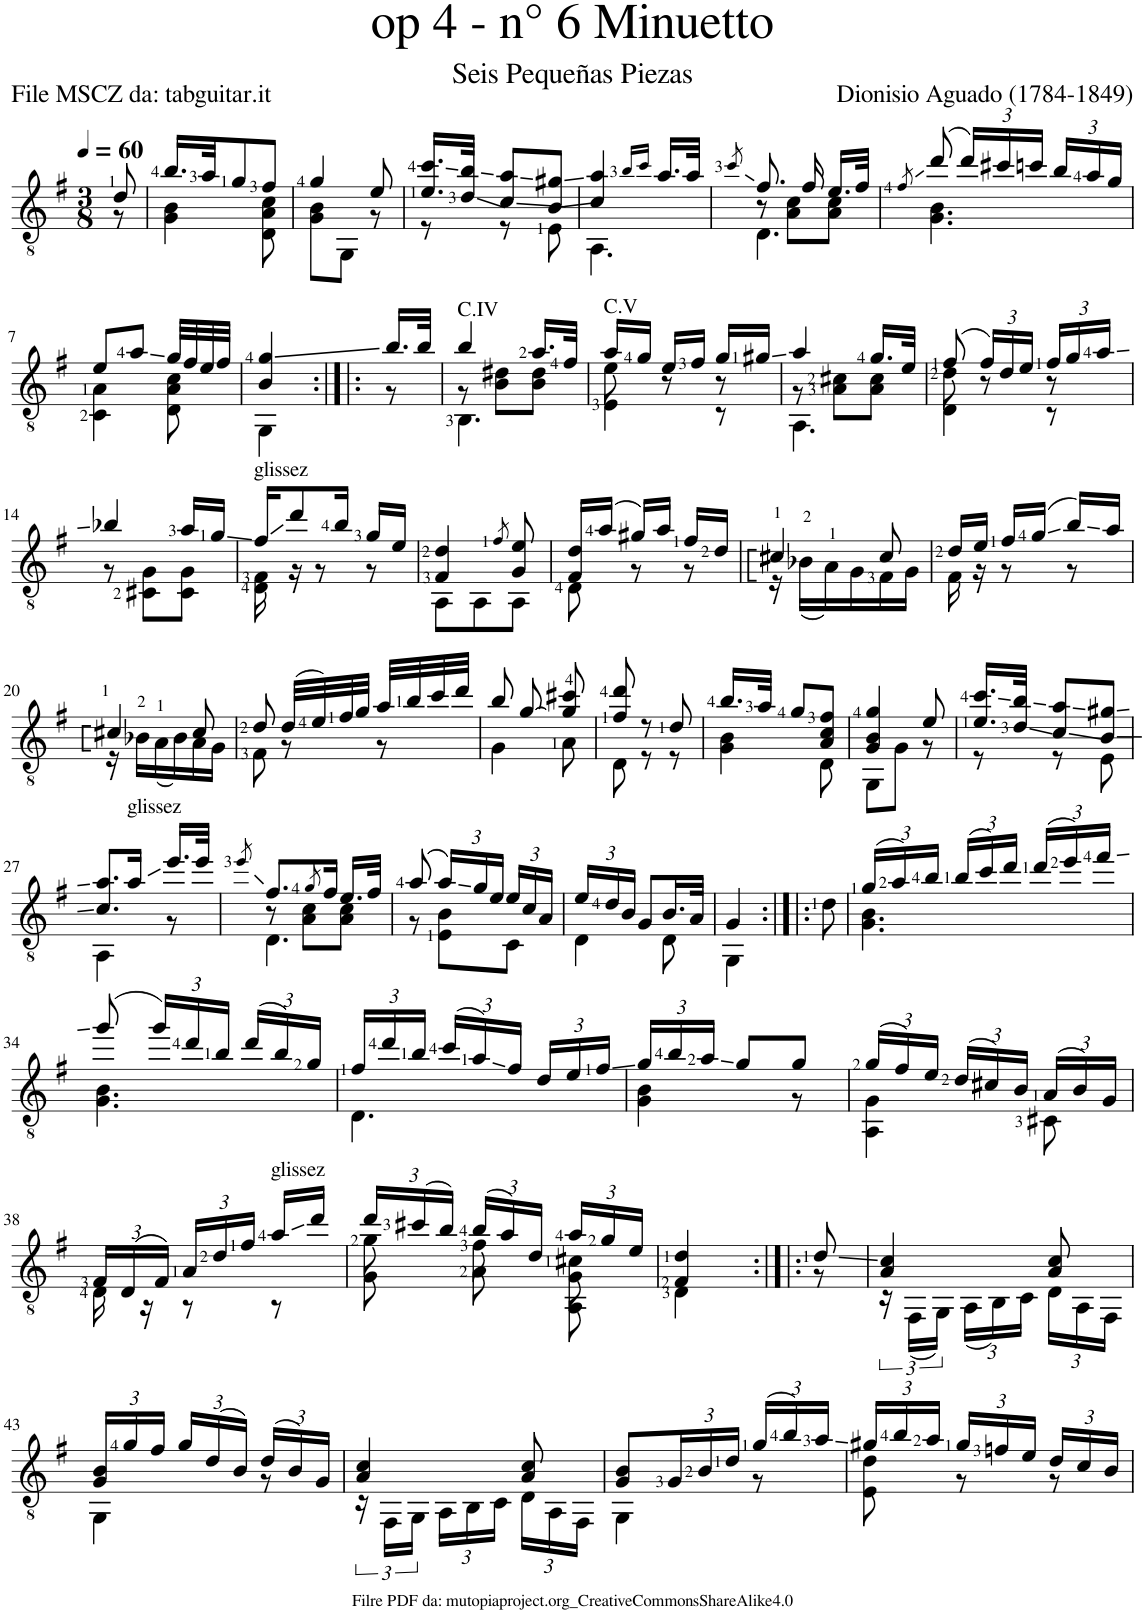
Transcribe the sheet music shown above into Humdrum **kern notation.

**kern
*part1
*staff1
*I"Guitar
*I'Guit.
*clefGv2
*k[f#]
*M3/8
*MM60
=
*^
8d/	8r
=1	=1
16.b/LL	4G\ 4B\
32a/JK	.
8g/	.
8f#/J	8D\ 8A\ 8c\
=2	=2
4g/	8G\ 8B\L
.	8GG\J
8e/	8r
=3	=3
16.e/ 16.cc/LL	8r
32d/ 32b/JJk	.
8c/ 8a/L	8r
8B/ 8g#X/J	8E\
=4	=4
4c/ 4a/	4.AA\
16qb/LL	.
16qcc/JJ	.
16.a/LL	.
32a/JJk	.
*v	*v
=5
8qcc/
*^
*	*^
8.f#/	8r	4.D\
.	8A\ 8c\L	.
16f#/	.	.
16.e/LL	8A\ 8c\J	.
32f#/JJk	.	.
*v	*v	*v
=6
8qf#/
*^
(8dd/	4.G\ 4.B\
*Xbrackettup	*
24dd/LL)	.
24cc#X/	.
24ccn/JJ	.
24b/LL	.
24a/	.
24g/JJ	.
!!LO:LB:g=z	!!
=7	=7
8e/L	4C\ 4A\
8a/J	.
32g/LLL	8D\ 8A\ 8c\
32f#/	.
32e/	.
32f#/JJJ	.
=8	=8
4B/ 4g/	4GG\
=9:|!|:	=9:|!|:
16.b/LL	8r
32b/JJk	.
=10	=10
*	*^
!LO:TX:a:t=C.IV	!	!
4b/	8r	4.BB\
.	8B\ 8d#X\L	.
16.a/LL	8B\ 8d#\J	.
32f#/JJk	.	.
=11	=11	=11
!LO:TX:a:t=C.V	!	!
16a/LL	8e\	4E\
16g/JJ	.	.
16e/LL	8r	.
16f#/JJ	.	.
16g/LL	8r	8r
16g#X/JJ	.	.
=12	=12	=12
4a/	8r	4.AA\
.	8A\ 8c#X\L	.
16.g/LL	8A\ 8c#\J	.
32e/JJk	.	.
=13	=13	=13
(8f#/	8d\	4D\
24f#/LL)	8r	.
24d/	.	.
24e/JJ	.	.
24f#/LL	8r	8r
24g/	.	.
24a/JJ	.	.
*	*v	*v
!!LO:LB:g=z
=14	=14
4b-X/	8r
.	8C#X\ 8G\L
16a/LL	8C#\ 8G\J
16g/JJ	.
=15	=15
!LO:TX:a:t=glissez	!
16f#/KL	16D\ 16F#\
8dd/	16r
.	8r
16b/Jk	.
16g/LL	8r
16e/JJ	.
=16	=16
4F#/ 4d/	8AA\L
.	8AA\
8qf#/	.
8G/ 8e/	8AA\J
=17	=17
16F#/ 16d/LL	8D\
(16a/JJ	.
16g#X/LL)	8r
16a/JJ	.
16f#/LL	8r
16d/JJ	.
=18	=18
4c#X::/	16r
.	(16B-X\LL
.	16A\)
.	16G\
8c#/	16F#\
.	16G\JJ
=19	=19
16d/LL	16F#\
16e/JJ	16r
16f#/LL	8r
(16g/JJ	.
16b/LL)	8r
16a/JJ	.
!!LO:LB:g=z	!!
=20	=20
4c#X::/	16r
.	16B-X\LL
.	(16A\
.	16B-\)
8c#/	16A\
.	16G\JJ
=21	=21
8d/	8F#\
(32d/LLL	8r
32e/)	.
32f#/	.
32g/JJJ	.
32a/LLL	8r
32b/	.
32cc/	.
32dd/JJJ	.
=22	=22
8b/	4G\
[8g/	.
8g/] 8cc#X/	8A\
=23	=23
8f#/ 8dd/	8D\
8r	8r
8d/	8r
=24	=24
16.b/LL	4G\ 4B\
32a/JJk	.
8g/L	.
8A/ 8c/ 8f#/J	8D\
=25	=25
4G/ 4B/ 4g/	8GG\L
.	8G\J
8e/	8r
=26	=26
16.e/ 16.cc/LL	8r
32d/ 32b/JJk	.
8c/ 8a/L	8r
8B/ 8g#X/J	8E\
!!LO:LB:g=z	!!
=27	=27
8.c/ 8.a/L	4AA\
!LO:TX:a:t=glissez	!
16a/Jk	.
16.ee/LL	8r
32ee/JJk	.
*v	*v
=28
8qee/
*^
*	*^
8.f#/L	8r	4.D\
.	8A\ 8c\L	.
8qg/	.	.
16f#/Jk	.	.
16.e/LL	8A\ 8c\J	.
32f#/JJk	.	.
*	*v	*v
=29	=29
(8a/	8r
24a/LL)	8E\ 8B\L
24g/	.
24e/JJ	.
24e/LL	8C\J
24c/	.
24A/JJ	.
=30	=30
24e/LL	4D\
24d/	.
24B/JJ	.
8G/L	.
16.B/L	8D\
32A/JJk	.
=31	=31
4G/	4GG\
*v	*v
=32:|!|:
8d\
=33
*^
(24g/LL	4.G\ 4.B\
24a/)	.
24b/JJ	.
(24b/LL	.
24cc/)	.
24dd/JJ	.
(24dd/LL	.
24ee/)	.
24ff#/JJ	.
!!LO:LB:g=z	!!
=34	=34
(8gg/	4.G\ 4.B\
24gg/LL)	.
24dd/	.
24b/JJ	.
(24dd/LL	.
24b/)	.
24g/JJ	.
=35	=35
24f#/LL	4.D\
24dd/	.
24b/JJ	.
(24cc/LL	.
24a/)	.
24f#/JJ	.
24d/LL	.
24e/	.
24f#/JJ	.
=36	=36
24g/LL	4G\ 4B\
24b/	.
24a/JJ	.
8g/L	.
8g/J	8r
=37	=37
(24g/LL	4AA\ 4G\
24f#/)	.
24e/JJ	.
(24d/LL	.
24c#X/)	.
24B/JJ	.
(24A/LL	8C#X\
24B/)	.
24G/JJ	.
!!LO:LB:g=z	!!
=38	=38
24F#/LL	16D\
(24D/	.
.	16r
24F#/JJ)	.
24A/LL	8r
24d/	.
24f#/JJ	.
!LO:TX:a:t=glissez	!
16a/LL	8r
16dd/JJ	.
=39	=39
*	*^
24dd/LL	8g\	8G\
(24cc#X/	.	.
24b/JJ)	.	.
(24b/LL	8f#\	8A\
24a/)	.	.
24d/JJ	.	.
24a/LL	8G\ 8c#X\	8AA\
24g/	.	.
24e/JJ	.	.
*	*v	*v
=40	=40
4F#/ 4d/	4D\
=41:|!|:	=41:|!|:
8d/	8r
=42	=42
*	*brackettup
4A/ 4c/	24r
.	(24FF#\LL
.	24GG\JJ)
*	*Xbrackettup
.	(24AA\LL
.	24BB\)
.	24C\JJ
8A/ 8c/	24D\LL
.	24AA\
.	24FF#\JJ
!!LO:LB:g=z	!!
=43	=43
24G/ 24B/LL	4GG\
24g/	.
24f#/JJ	.
24g/LL	.
(24d/	.
24B/JJ)	.
(24d/LL	8r
24B/)	.
24G/JJ	.
=44	=44
*	*brackettup
4A/ 4c/	24r
.	24FF#\LL
.	24GG\JJ
*	*Xbrackettup
.	24AA\LL
.	24BB\
.	24C\JJ
8A/ 8c/	24D\LL
.	24AA\
.	24FF#\JJ
=45	=45
8G/ 8B/L	4GG\
24G/L	.
24B/	.
24d/JJ	.
(24g/LL	8r
24b/)	.
24a/JJ	.
=46	=46
24g#X/LL	8E\ 8d\
24b/	.
24a/JJ	.
24g#/LL	8r
24fn/	.
24e/JJ	.
24d/LL	8r
24c/	.
24B/JJ	.
*v	*v
=
*-
